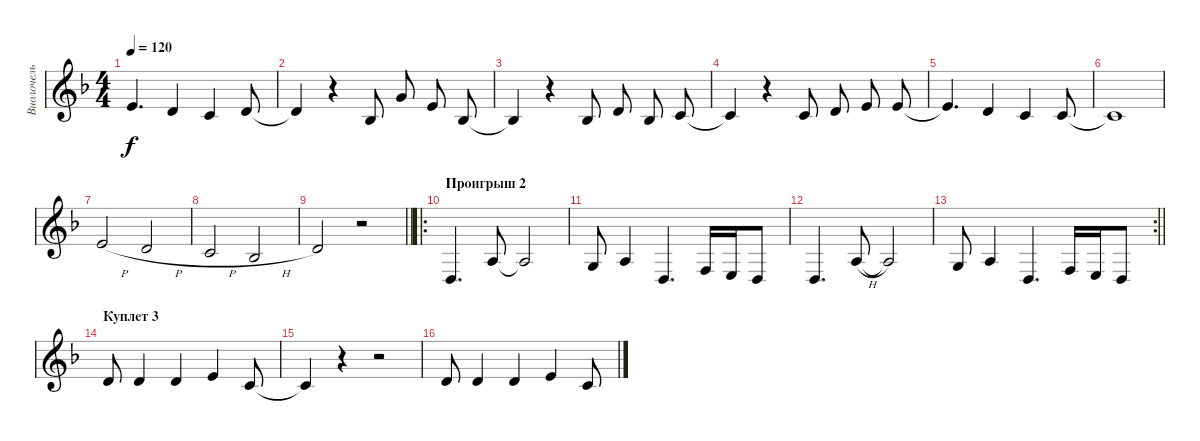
\track ("Виолочель" "Виолочель") {instrument violin}
\staff {score}
\tuning (E4 B3 G3 D3 A2 E2) {hide}
\ts (4 4)
\tempo 120
\clef g2
\ks f
0.1{t}.4{d dy f} 3.2.4 1.2.4 3.2.8 |
3.2{t}.4 r.4 3.3.8{beam split} 3.1.8 0.1.8{beam split} 3.3.8 |
3.3{t}.4 r.4 3.3.8{beam split} 3.2.8 3.3.8{beam split} 1.2.8 |
1.2{t}.4 r.4 1.2.8{beam split} 3.2.8 0.1.8{beam split} 0.1.8 |
0.1{t}.4{d} 3.2.4 1.2.4 1.2.8 |
1.2{t}.1 |
9.3{h}.2 7.3{h}.2 |
5.3{h}.2 3.3{h}.2 |
\barLineRight lightlight
7.3.2 r.2 |
\ro
\section ("" "Проигрыш 2")
0.4.4{d} 2.3.8 2.3{t}.2 |
0.3.8 2.3.4 0.4.4{d} 3.4.16 2.4.16 0.4.8 |
0.4.4{d} 2.3{h}.8 2.3{t}.2 |
\rc 2
\barLineRight lightlight
0.3.8 2.3.4 0.4.4{d} 3.4.16 2.4.16 0.4.8 |
\section ("" "Куплет 3")
3.2.8 3.2.4 3.2.4 0.1.4 1.2.8 |
1.2{t}.4 r.4 r.2 |
3.2.8 3.2.4 3.2.4 0.1.4 1.2.8
